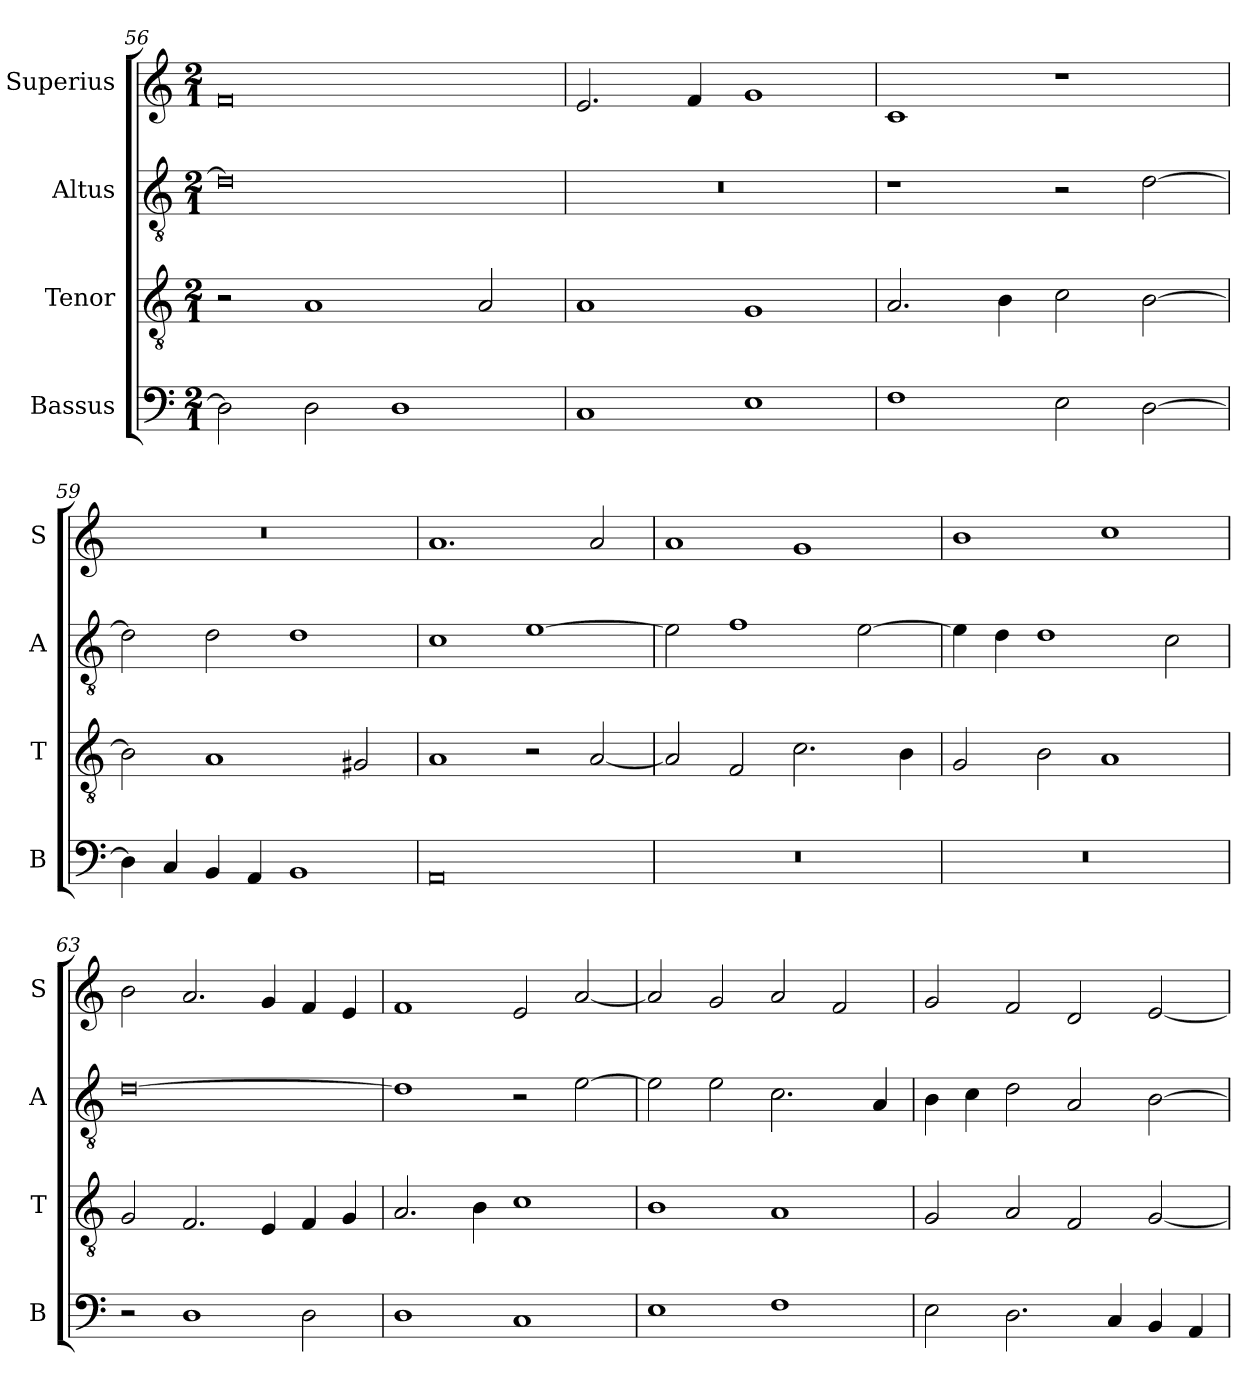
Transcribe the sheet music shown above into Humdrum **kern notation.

**kern	**kern	**kern	**kern
*part4	*part3	*part2	*part1
*staff4	*staff3	*staff2	*staff1
*I"Bassus	*I"Tenor	*I"Altus	*I"Superius
*I'B	*I'T	*I'A	*I'S
*clefF4	*clefGv2	*clefGv2	*clefG2
*k[]	*k[]	*k[]	*k[]
*M2/1	*M2/1	*M2/1	*M2/1
=56	=56	=56	=56
2D]	2r	0d]	0f
2D	1A	.	.
1D	.	.	.
.	2A	.	.
=57	=57	=57	=57
1C	1A	0r	2.e
.	.	.	4f
1E	1G	.	1g
=58	=58	=58	=58
1F	2.A	1r	1c
.	4B	.	.
2E	2c	2r	1r
[2D	[2B	[2d	.
=59	=59	=59	=59
4D]	2B]	2d]	0r
4C	.	.	.
4BB	1A	2d	.
4AA	.	.	.
1BB	.	1d	.
.	2G#X	.	.
=60	=60	=60	=60
0AA	1A	1c	1.a
.	2r	[1e	.
.	[2A	.	2a
=61	=61	=61	=61
0r	2A]	2e]	1a
.	2F	1f	.
.	2.c	.	1g
.	.	[2e	.
.	4B	.	.
=62	=62	=62	=62
0r	2G	4e]	1b
.	.	4d	.
.	2B	1d	.
.	1A	.	1cc
.	.	2c	.
=63	=63	=63	=63
2r	2G	[0d	2b
1D	2.F	.	2.a
.	4E	.	4g
2D	4F	.	4f
.	4G	.	4e
=64	=64	=64	=64
1D	2.A	1d]	1f
.	4B	.	.
1C	1c	2r	2e
.	.	[2e	[2a
=65	=65	=65	=65
1E	1B	2e]	2a]
.	.	2e	2g
1F	1A	2.c	2a
.	.	.	2f
.	.	4A	.
=66	=66	=66	=66
2E	2G	4B	2g
.	.	4c	.
2.D	2A	2d	2f
.	2F	2A	2d
4C	.	.	.
4BB	[2G	[2B	[2e
4AA	.	.	.
=	=	=	=
*-	*-	*-	*-
